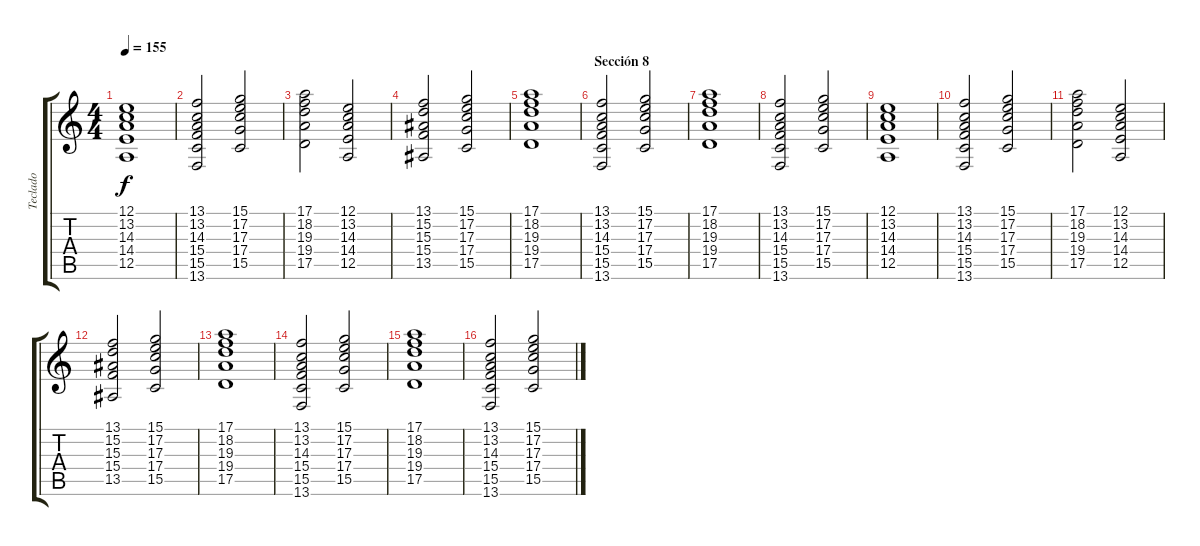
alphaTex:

\track ("Teclado" "Teclado") {instrument stringensemble1}
\staff {score tabs}
\tuning (E4 B3 G3 D3 A2 E2) {hide}
\ts (4 4)
\tempo 155
\clef g2
\ks c
(12.1 13.2 14.3 14.4 12.5).1{dy f} |
(13.1 13.2 14.3 15.4 15.5 13.6).2 (15.1 17.2 17.3 17.4 15.5).2 |
(17.1 18.2 19.3 19.4 17.5).2 (12.1 13.2 14.3 14.4 12.5).2 |
(13.1 15.2 15.3 15.4 13.5).2 (15.1 17.2 17.3 17.4 15.5).2 |
(17.1 18.2 19.3 19.4 17.5).1 |
\section ("" "Sección 8")
(13.1 13.2 14.3 15.4 15.5 13.6).2{volume 9} (15.1 17.2 17.3 17.4 15.5).2 |
(17.1 18.2 19.3 19.4 17.5).1 |
(13.1 13.2 14.3 15.4 15.5 13.6).2 (15.1 17.2 17.3 17.4 15.5).2 |
(12.1 13.2 14.3 14.4 12.5).1 |
(13.1 13.2 14.3 15.4 15.5 13.6).2 (15.1 17.2 17.3 17.4 15.5).2 |
(17.1 18.2 19.3 19.4 17.5).2 (12.1 13.2 14.3 14.4 12.5).2 |
(13.1 15.2 15.3 15.4 13.5).2 (15.1 17.2 17.3 17.4 15.5).2 |
(17.1 18.2 19.3 19.4 17.5).1 |
(13.1 13.2 14.3 15.4 15.5 13.6).2 (15.1 17.2 17.3 17.4 15.5).2 |
(17.1 18.2 19.3 19.4 17.5).1 |
(13.1 13.2 14.3 15.4 15.5 13.6).2 (15.1 17.2 17.3 17.4 15.5).2
